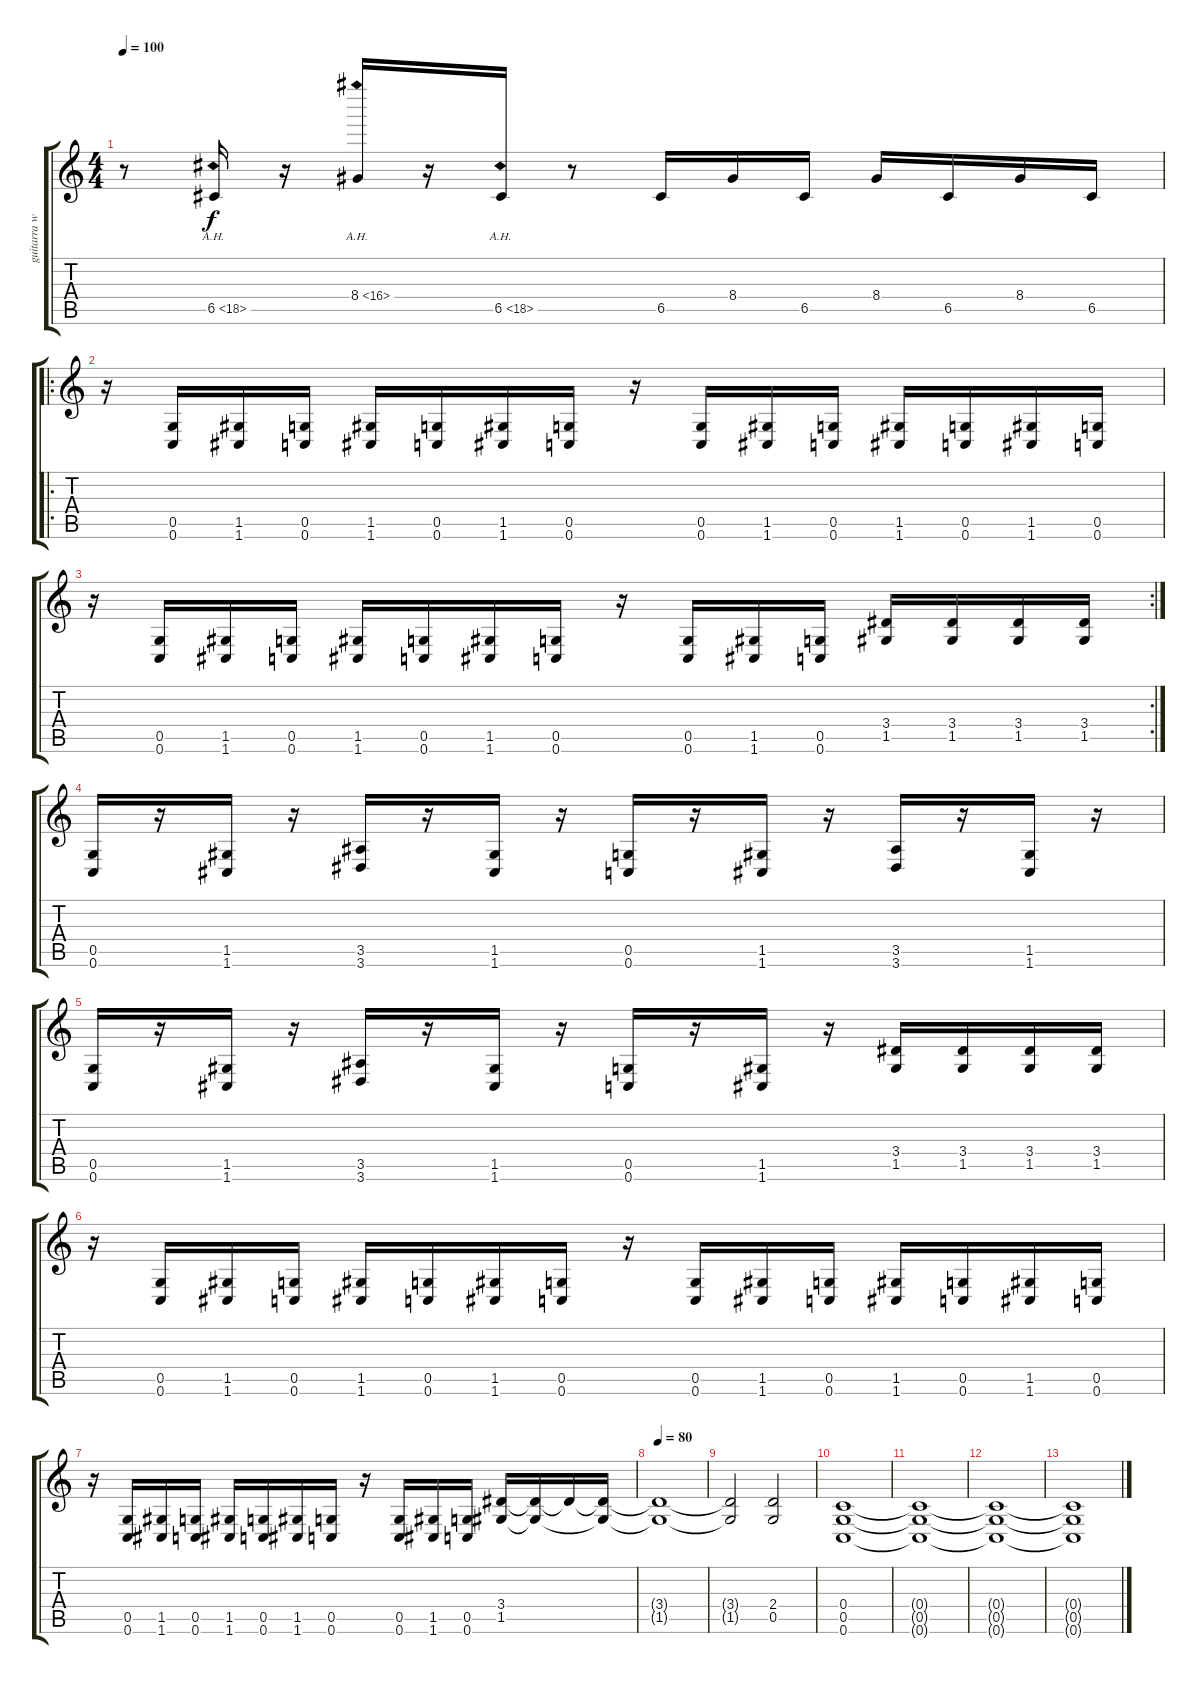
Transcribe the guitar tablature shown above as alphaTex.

\track ("guitarra w/dist" "guitarra w") {instrument distortionguitar}
\staff {score tabs}
\tuning (D4 A3 F3 C3 G2 C2) {hide}
\ts (4 4)
\tempo 100
\clef g2
\ks c
r.8{dy f} 6.5{ah 12}.16 r.16 8.4{ah 8}.16 r.16 6.5{ah 12}.16 r.8 6.5.16 8.4.16 6.5.16 8.4.16 6.5.16 8.4.16 6.5.16 |
\ro
r.16 (0.5 0.6).16 (1.5 1.6).16 (0.5 0.6).16 (1.5 1.6).16 (0.5 0.6).16 (1.5 1.6).16 (0.5 0.6).16 r.16 (0.5 0.6).16 (1.5 1.6).16 (0.5 0.6).16 (1.5 1.6).16 (0.5 0.6).16 (1.5 1.6).16 (0.5 0.6).16 |
\rc 2
r.16 (0.5 0.6).16 (1.5 1.6).16 (0.5 0.6).16 (1.5 1.6).16 (0.5 0.6).16 (1.5 1.6).16 (0.5 0.6).16 r.16 (0.5 0.6).16 (1.5 1.6).16 (0.5 0.6).16 (3.4 1.5).16 (3.4 1.5).16 (3.4 1.5).16 (3.4 1.5).16 |
(0.5 0.6).16 r.16 (1.5 1.6).16 r.16 (3.5 3.6).16 r.16 (1.5 1.6).16 r.16 (0.5 0.6).16 r.16 (1.5 1.6).16 r.16 (3.5 3.6).16 r.16 (1.5 1.6).16 r.16 |
(0.5 0.6).16 r.16 (1.5 1.6).16 r.16 (3.5 3.6).16 r.16 (1.5 1.6).16 r.16 (0.5 0.6).16 r.16 (1.5 1.6).16 r.16 (3.4 1.5).16 (3.4 1.5).16 (3.4 1.5).16 (3.4 1.5).16 |
r.16 (0.5 0.6).16 (1.5 1.6).16 (0.5 0.6).16 (1.5 1.6).16 (0.5 0.6).16 (1.5 1.6).16 (0.5 0.6).16 r.16 (0.5 0.6).16 (1.5 1.6).16 (0.5 0.6).16 (1.5 1.6).16 (0.5 0.6).16 (1.5 1.6).16 (0.5 0.6).16 |
r.16 (0.5 0.6).16 (1.5 1.6).16 (0.5 0.6).16 (1.5 1.6).16 (0.5 0.6).16 (1.5 1.6).16 (0.5 0.6).16 r.16 (0.5 0.6).16 (1.5 1.6).16 (0.5 0.6).16 (3.4 1.5).16 (3.4{t} 1.5{t}).16 3.4{t}.16 (3.4{t} 1.5{t}).16 |
\tempo 80
(3.4{t} 1.5{t}).1 |
(3.4{t} 1.5{t}).2 (2.4 0.5).2 |
(0.4 0.5 0.6).1 |
(0.4{t} 0.5{t} 0.6{t}).1 |
(0.4{t} 0.5{t} 0.6{t}).1 |
(0.4{t} 0.5{t} 0.6{t}).1
